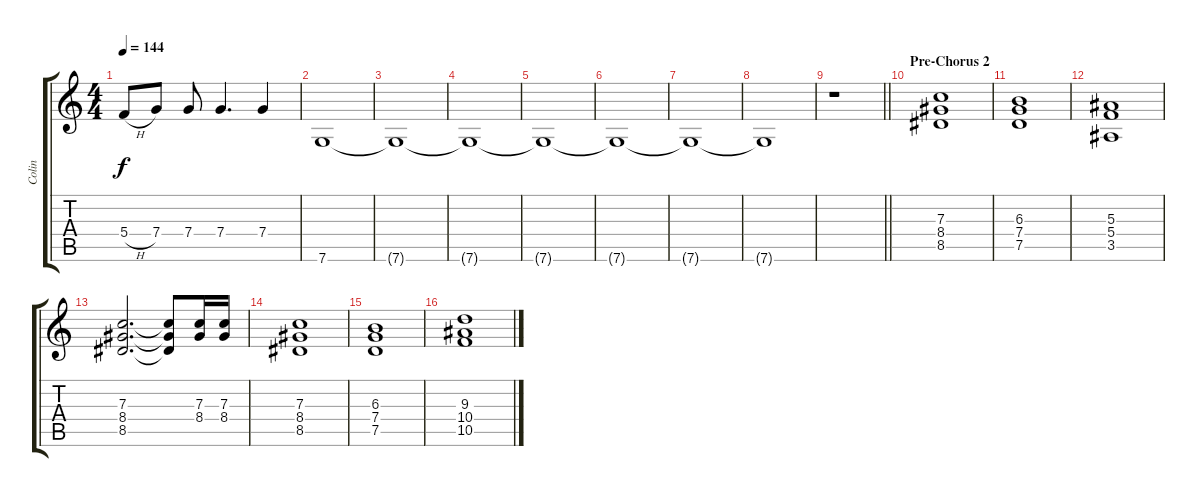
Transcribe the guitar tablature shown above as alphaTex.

\track ("Colin" "Colin") {instrument overdrivenguitar}
\staff {score tabs}
\tuning (D4 A3 F3 C3 G2 C2) {hide}
\ts (4 4)
\tempo 144
\clef g2
\ks c
5.4{h}.8{dy f} 7.4.8 7.4.8 7.4.4{d} 7.4.4 |
7.6.1{volume 12 instrument overdrivenguitar} |
7.6{t}.1 |
7.6{t}.1 |
7.6{t}.1 |
7.6{t}.1 |
7.6{t}.1 |
7.6{t}.1 |
\barLineRight lightlight
r.1 |
\section ("" "Pre-Chorus 2")
(7.3 8.4 8.5).1 |
(6.3 7.4 7.5).1 |
(5.3 5.4 3.5).1 |
(7.3 8.4 8.5).2{d} (7.3{t} 8.4{t} 8.5{t}).8 (7.3 8.4).16 (7.3 8.4).16 |
(7.3 8.4 8.5).1 |
(6.3 7.4 7.5).1 |
(9.3 10.4 10.5).1
